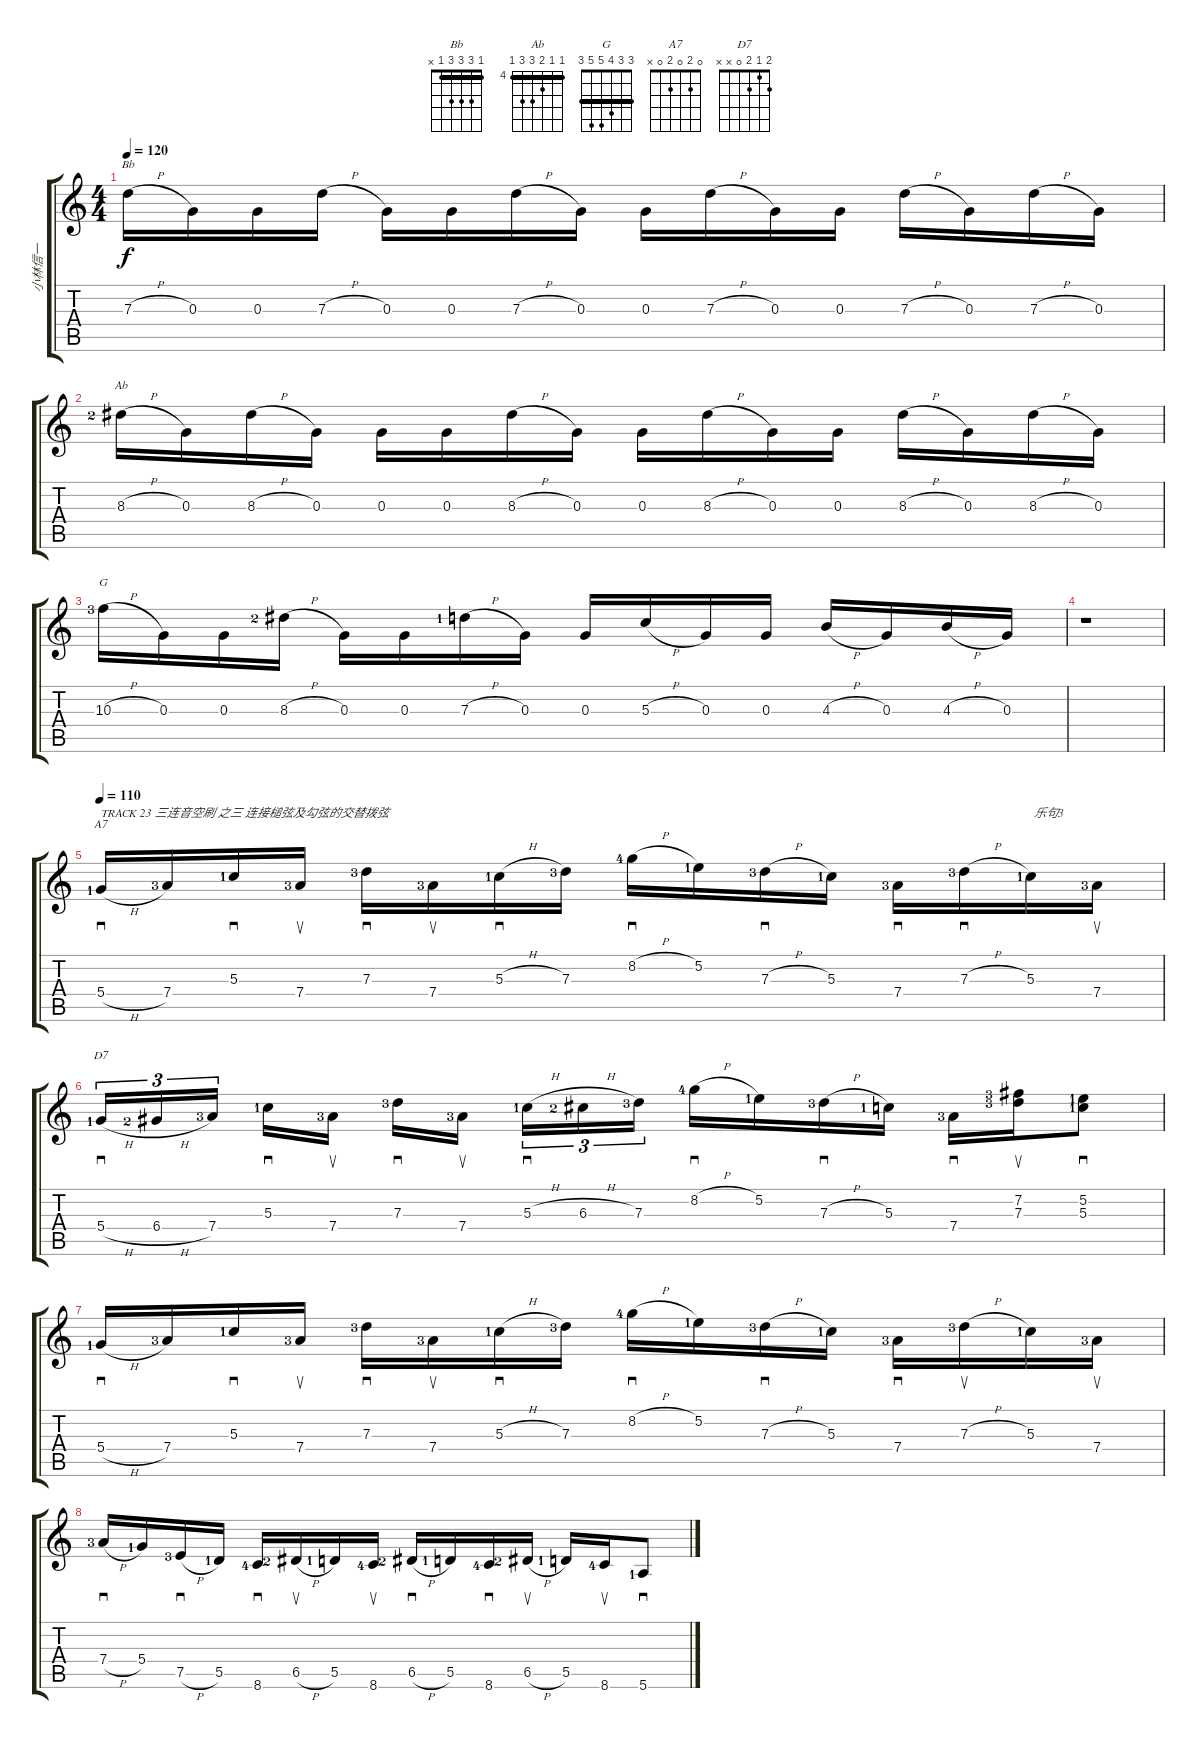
\track ("小林信一" "小林信一") {instrument overdrivenguitar}
\staff {score tabs}
\tuning (E4 B3 G3 D3 A2 E2) {hide}
\chord ("Bb" 1 3 3 3 1 x) {barre 1}
\chord ("Ab" 4 4 5 6 6 4) {firstfret 4 barre 4}
\chord ("G" 3 3 4 5 5 3) {barre 3}
\chord ("A7" 0 2 0 2 0 x)
\chord ("D7" 2 1 2 0 x x)
\ts (4 4)
\tempo 120
\clef g2
\ks c
7.3{h}.16{ch "Bb" dy f} 0.3.16 0.3.16 7.3{h}.16 0.3.16 0.3.16 7.3{h}.16 0.3.16 0.3.16 7.3{h}.16 0.3.16 0.3.16 7.3{h}.16 0.3.16 7.3{h}.16 0.3.16 |
8.3{h lf 3}.16{ch "Ab"} 0.3.16 8.3{h}.16 0.3.16 0.3.16 0.3.16 8.3{h}.16 0.3.16 0.3.16 8.3{h}.16 0.3.16 0.3.16 8.3{h}.16 0.3.16 8.3{h}.16 0.3.16 |
10.3{h lf 4}.16{ch "G"} 0.3.16 0.3.16 8.3{h lf 3}.16 0.3.16 0.3.16 7.3{h lf 2}.16 0.3.16 0.3.16 5.3{h}.16 0.3.16 0.3.16 4.3{h}.16 0.3.16 4.3{h}.16 0.3.16 |
r.1 |
\tempo 110
5.4{h lf 2}.16{sd ch "A7" txt "TRACK 23 三连音空刷 之三 连接槌弦及勾弦的交替拨弦"} 7.4{lf 4}.16 5.3{lf 2}.16{sd} 7.4{lf 4}.16{su} 7.3{lf 4}.16{sd} 7.4{lf 4}.16{su} 5.3{h lf 2}.16{sd} 7.3{lf 4}.16 8.2{h lf 5}.16{sd} 5.2{lf 2}.16 7.3{h lf 4}.16{sd} 5.3{lf 2}.16 7.4{lf 4}.16{sd} 7.3{h lf 4}.16{sd} 5.3{lf 2}.16{txt " 乐句3"} 7.4{lf 4}.16{su} |
5.4{h lf 2}.16{sd tu (3 2) ch "D7"} 6.4{h lf 3}.16{tu (3 2)} 7.4{lf 4}.16{tu (3 2) beam splitsecondary} 5.3{lf 2}.16{sd} 7.4{lf 4}.16{su} 7.3{lf 4}.16{sd} 7.4{lf 4}.16{su beam splitsecondary} 5.3{h lf 2}.16{sd tu (3 2)} 6.3{h lf 3}.16{tu (3 2)} 7.3{lf 4}.16{tu (3 2)} 8.2{h lf 5}.16{sd} 5.2{lf 2}.16 7.3{h lf 4}.16{sd} 5.3{lf 2}.16 7.4{lf 4}.16{sd} (7.2{lf 4} 7.3{lf 4}).16{su} (5.2{lf 2} 5.3{lf 2}).8{sd} |
5.4{h lf 2}.16{sd} 7.4{lf 4}.16 5.3{lf 2}.16{sd} 7.4{lf 4}.16{su} 7.3{lf 4}.16{sd} 7.4{lf 4}.16{su} 5.3{h lf 2}.16{sd} 7.3{lf 4}.16 8.2{h lf 5}.16{sd} 5.2{lf 2}.16 7.3{h lf 4}.16{sd} 5.3{lf 2}.16 7.4{lf 4}.16{sd} 7.3{h lf 4}.16{su} 5.3{lf 2}.16 7.4{lf 4}.16{su} |
7.4{h lf 4}.16{sd} 5.4{lf 2}.16 7.5{h lf 4}.16{sd} 5.5{lf 2}.16 8.6{lf 5}.16{sd} 6.5{h lf 3}.16{su} 5.5{lf 2}.16 8.6{lf 5}.16{su} 6.5{h lf 3}.16{sd} 5.5{lf 2}.16 8.6{lf 5}.16{sd} 6.5{h lf 3}.16{su} 5.5{lf 2}.16 8.6{lf 5}.16{su} 5.6{lf 2}.8{sd}
